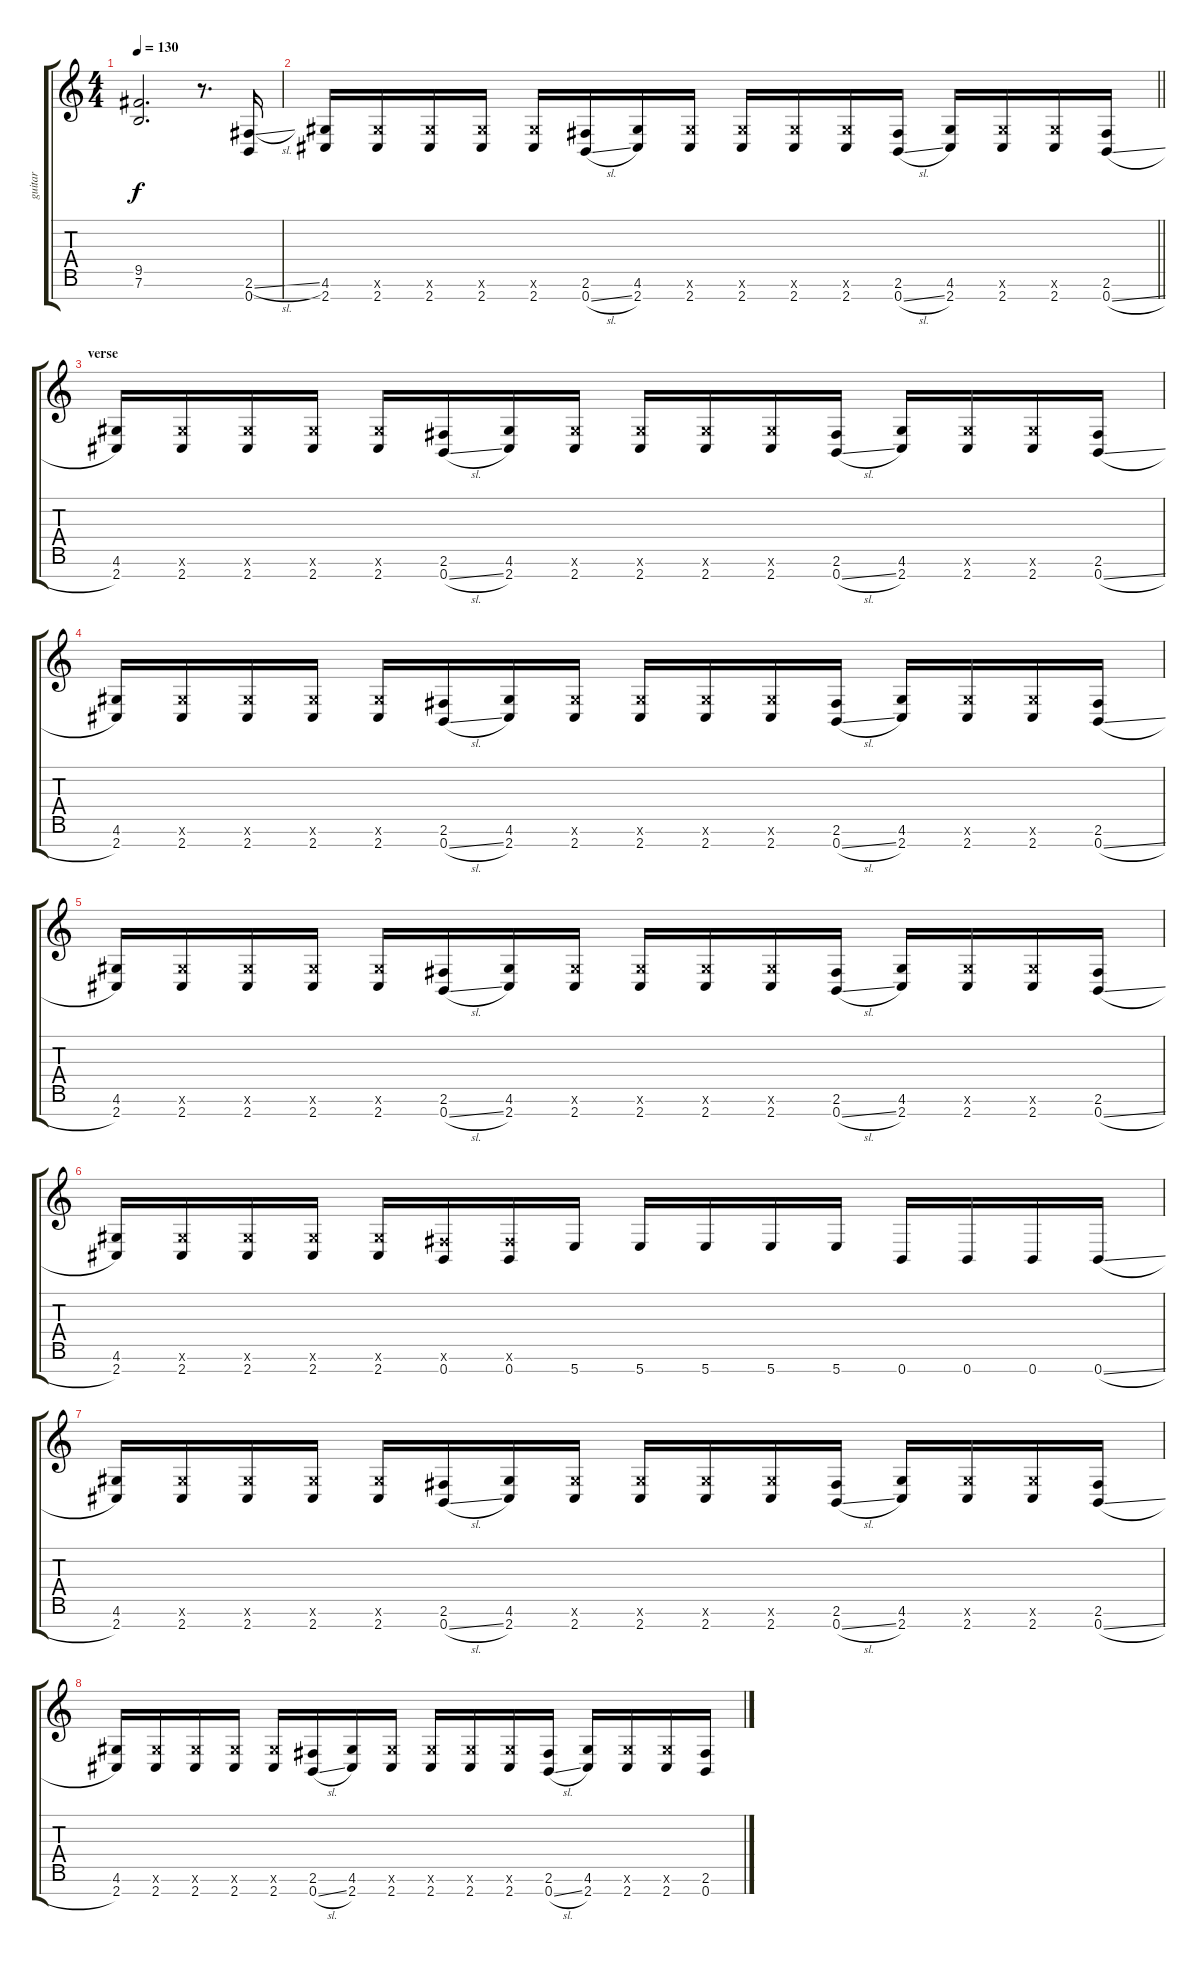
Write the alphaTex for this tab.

\track ("guitar" "guitar") {instrument overdrivenguitar}
\staff {score tabs}
\tuning (E4 B3 G3 D3 A2 E2 B1) {hide}
\ts (4 4)
\tempo 130
\clef g2
\ks c
(9.5 7.6).2{d dy f} r.8{d} (2.6{sl} 0.7).16 |
\barLineRight lightlight
(4.6 2.7).16 (4.6{x} 2.7).16 (4.6{x} 2.7).16 (4.6{x} 2.7).16 (4.6{x} 2.7).16 (2.6 0.7{sl}).16 (4.6 2.7).16 (4.6{x} 2.7).16 (4.6{x} 2.7).16 (4.6{x} 2.7).16 (4.6{x} 2.7).16 (2.6 0.7{sl}).16 (4.6 2.7).16 (4.6{x} 2.7).16 (4.6{x} 2.7).16 (2.6 0.7{sl}).16 |
\section ("" "verse")
(4.6 2.7).16 (4.6{x} 2.7).16 (4.6{x} 2.7).16 (4.6{x} 2.7).16 (4.6{x} 2.7).16 (2.6 0.7{sl}).16 (4.6 2.7).16 (4.6{x} 2.7).16 (4.6{x} 2.7).16 (4.6{x} 2.7).16 (4.6{x} 2.7).16 (2.6 0.7{sl}).16 (4.6 2.7).16 (4.6{x} 2.7).16 (4.6{x} 2.7).16 (2.6 0.7{sl}).16 |
(4.6 2.7).16 (4.6{x} 2.7).16 (4.6{x} 2.7).16 (4.6{x} 2.7).16 (4.6{x} 2.7).16 (2.6 0.7{sl}).16 (4.6 2.7).16 (4.6{x} 2.7).16 (4.6{x} 2.7).16 (4.6{x} 2.7).16 (4.6{x} 2.7).16 (2.6 0.7{sl}).16 (4.6 2.7).16 (4.6{x} 2.7).16 (4.6{x} 2.7).16 (2.6 0.7{sl}).16 |
(4.6 2.7).16 (4.6{x} 2.7).16 (4.6{x} 2.7).16 (4.6{x} 2.7).16 (4.6{x} 2.7).16 (2.6 0.7{sl}).16 (4.6 2.7).16 (4.6{x} 2.7).16 (4.6{x} 2.7).16 (4.6{x} 2.7).16 (4.6{x} 2.7).16 (2.6 0.7{sl}).16 (4.6 2.7).16 (4.6{x} 2.7).16 (4.6{x} 2.7).16 (2.6 0.7{sl}).16 |
(4.6 2.7).16 (4.6{x} 2.7).16 (4.6{x} 2.7).16 (4.6{x} 2.7).16 (4.6{x} 2.7).16 (2.6{x} 0.7).16 (2.6{x} 0.7).16 5.7.16 5.7.16 5.7.16 5.7.16 5.7.16 0.7.16 0.7.16 0.7.16 0.7{sl}.16 |
(4.6 2.7).16 (4.6{x} 2.7).16 (4.6{x} 2.7).16 (4.6{x} 2.7).16 (4.6{x} 2.7).16 (2.6 0.7{sl}).16 (4.6 2.7).16 (4.6{x} 2.7).16 (4.6{x} 2.7).16 (4.6{x} 2.7).16 (4.6{x} 2.7).16 (2.6 0.7{sl}).16 (4.6 2.7).16 (4.6{x} 2.7).16 (4.6{x} 2.7).16 (2.6 0.7{sl}).16 |
(4.6 2.7).16 (4.6{x} 2.7).16 (4.6{x} 2.7).16 (4.6{x} 2.7).16 (4.6{x} 2.7).16 (2.6 0.7{sl}).16 (4.6 2.7).16 (4.6{x} 2.7).16 (4.6{x} 2.7).16 (4.6{x} 2.7).16 (4.6{x} 2.7).16 (2.6 0.7{sl}).16 (4.6 2.7).16 (4.6{x} 2.7).16 (4.6{x} 2.7).16 (2.6 0.7{sl}).16
